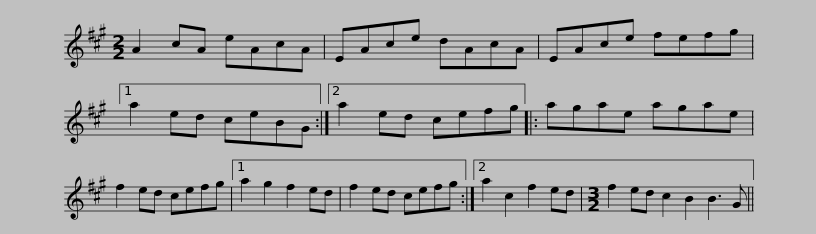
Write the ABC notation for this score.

X:1
L:1/8
M:2/2
I:linebreak $
K:A
V:1 treble
V:1
 A2 cA eAcA | EAce dAcA | EAce fefg |1 a2 ed ceBG :|2 a2 ed cefg |:$ %5
 agae agae | f2 ed cefg |1 a2 g2 f2 ed | f2 ed cefg :|2 a2 c2 f2 ed |$ %10
[M:3/2] f2 ed c2 B2 B3 G || %11
